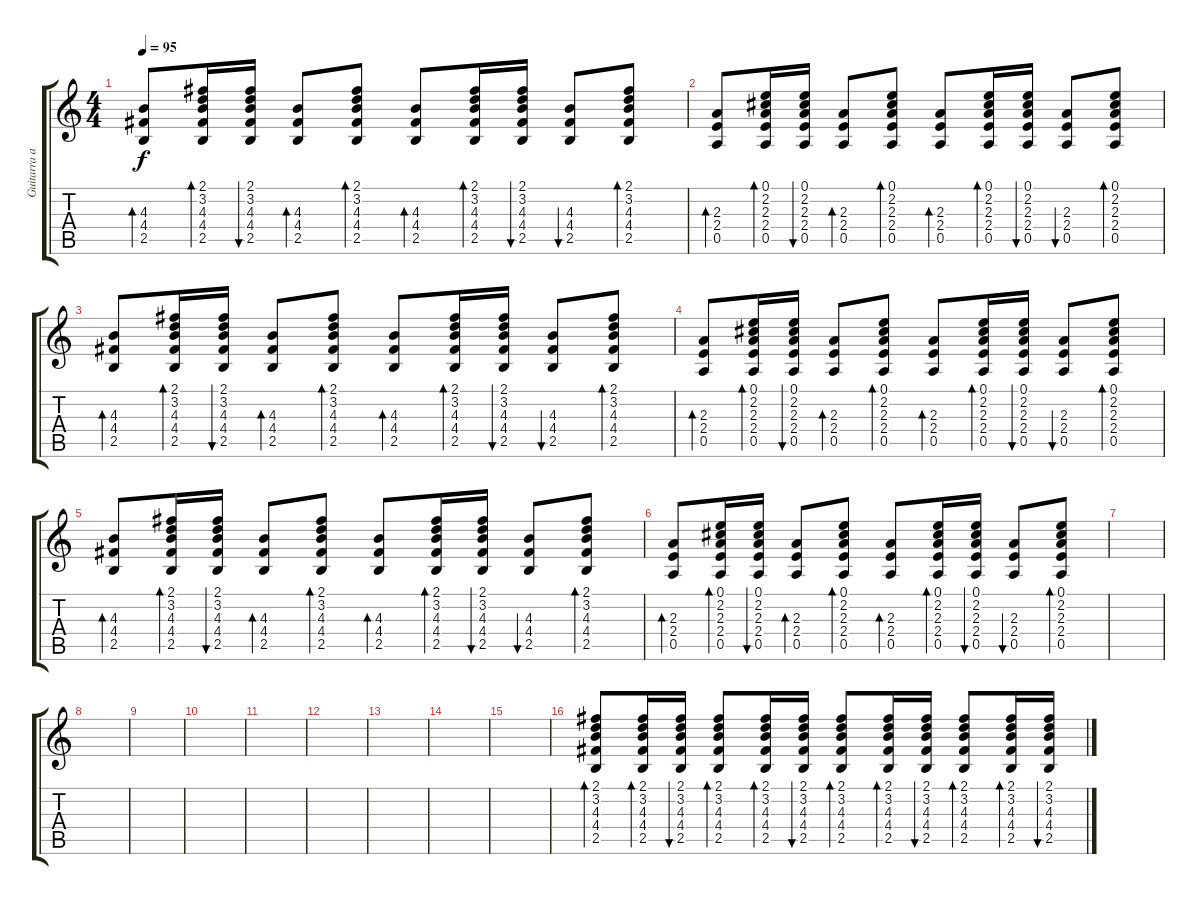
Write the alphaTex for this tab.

\track ("Guitarra acustica" "Guitarra a") {instrument electricguitarjazz}
\staff {score tabs}
\tuning (E4 B3 G3 D3 A2 E2) {hide}
\ts (4 4)
\tempo 95
\clef g2
\ks c
(4.3 4.4 2.5).8{bd 60 dy f} (2.1 3.2 4.3 4.4 2.5).16{bd 60} (2.1 3.2 4.3 4.4 2.5).16{bu 60} (4.3 4.4 2.5).8{bd 60} (2.1 3.2 4.3 4.4 2.5).8{bd 60} (4.3 4.4 2.5).8{bd 60} (2.1 3.2 4.3 4.4 2.5).16{bd 60} (2.1 3.2 4.3 4.4 2.5).16{bu 60} (4.3 4.4 2.5).8{bu 60} (2.1 3.2 4.3 4.4 2.5).8{bd 60} |
(2.3 2.4 0.5).8{bd 60} (0.1 2.2 2.3 2.4 0.5).16{bd 60} (0.1 2.2 2.3 2.4 0.5).16{bu 60} (2.3 2.4 0.5).8{bd 60} (0.1 2.2 2.3 2.4 0.5).8{bd 60} (2.3 2.4 0.5).8{bd 60} (0.1 2.2 2.3 2.4 0.5).16{bd 60} (0.1 2.2 2.3 2.4 0.5).16{bu 60} (2.3 2.4 0.5).8{bu 60} (0.1 2.2 2.3 2.4 0.5).8{bd 60} |
(4.3 4.4 2.5).8{bd 60} (2.1 3.2 4.3 4.4 2.5).16{bd 60} (2.1 3.2 4.3 4.4 2.5).16{bu 60} (4.3 4.4 2.5).8{bd 60} (2.1 3.2 4.3 4.4 2.5).8{bd 60} (4.3 4.4 2.5).8{bd 60} (2.1 3.2 4.3 4.4 2.5).16{bd 60} (2.1 3.2 4.3 4.4 2.5).16{bu 60} (4.3 4.4 2.5).8{bu 60} (2.1 3.2 4.3 4.4 2.5).8{bd 60} |
(2.3 2.4 0.5).8{bd 60} (0.1 2.2 2.3 2.4 0.5).16{bd 60} (0.1 2.2 2.3 2.4 0.5).16{bu 60} (2.3 2.4 0.5).8{bd 60} (0.1 2.2 2.3 2.4 0.5).8{bd 60} (2.3 2.4 0.5).8{bd 60} (0.1 2.2 2.3 2.4 0.5).16{bd 60} (0.1 2.2 2.3 2.4 0.5).16{bu 60} (2.3 2.4 0.5).8{bu 60} (0.1 2.2 2.3 2.4 0.5).8{bd 60} |
(4.3 4.4 2.5).8{bd 60} (2.1 3.2 4.3 4.4 2.5).16{bd 60} (2.1 3.2 4.3 4.4 2.5).16{bu 60} (4.3 4.4 2.5).8{bd 60} (2.1 3.2 4.3 4.4 2.5).8{bd 60} (4.3 4.4 2.5).8{bd 60} (2.1 3.2 4.3 4.4 2.5).16{bd 60} (2.1 3.2 4.3 4.4 2.5).16{bu 60} (4.3 4.4 2.5).8{bu 60} (2.1 3.2 4.3 4.4 2.5).8{bd 60} |
(2.3 2.4 0.5).8{bd 60} (0.1 2.2 2.3 2.4 0.5).16{bd 60} (0.1 2.2 2.3 2.4 0.5).16{bu 60} (2.3 2.4 0.5).8{bd 60} (0.1 2.2 2.3 2.4 0.5).8{bd 60} (2.3 2.4 0.5).8{bd 60} (0.1 2.2 2.3 2.4 0.5).16{bd 60} (0.1 2.2 2.3 2.4 0.5).16{bu 60} (2.3 2.4 0.5).8{bu 60} (0.1 2.2 2.3 2.4 0.5).8{bd 60} |
|
|
|
|
|
|
|
|
|
(2.1 3.2 4.3 4.4 2.5).8{bd 60} (2.1 3.2 4.3 4.4 2.5).16{bd 60} (2.1 3.2 4.3 4.4 2.5).16{bu 60} (2.1 3.2 4.3 4.4 2.5).8{bd 60} (2.1 3.2 4.3 4.4 2.5).16{bd 60} (2.1 3.2 4.3 4.4 2.5).16{bu 60} (2.1 3.2 4.3 4.4 2.5).8{bd 60} (2.1 3.2 4.3 4.4 2.5).16{bd 60} (2.1 3.2 4.3 4.4 2.5).16{bu 60} (2.1 3.2 4.3 4.4 2.5).8{bd 60} (2.1 3.2 4.3 4.4 2.5).16{bd 60} (2.1 3.2 4.3 4.4 2.5).16{bu 60}
